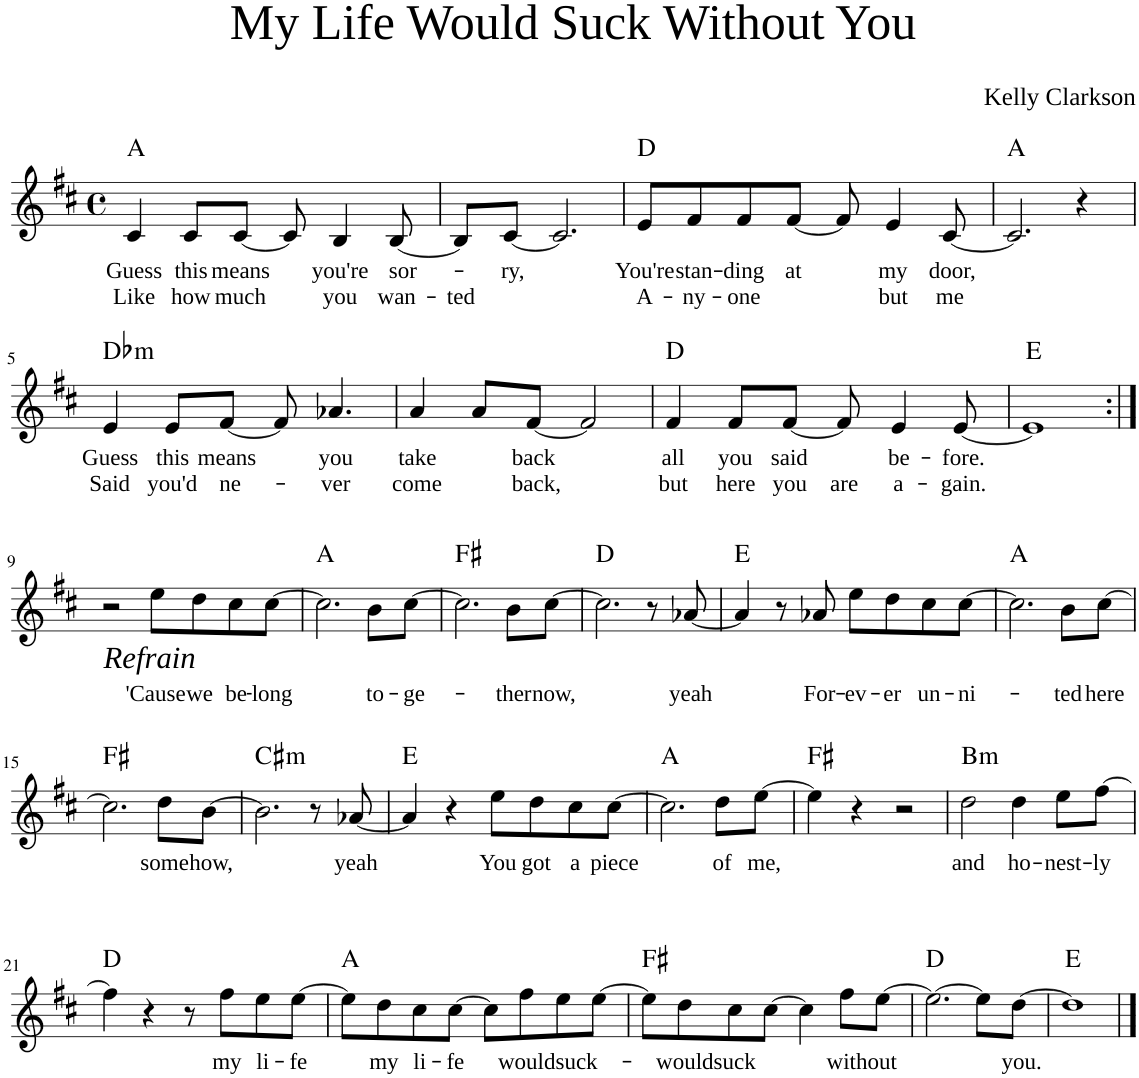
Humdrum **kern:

**kern	**text	**text	**harte
*part1	*part1	*part1	*part1
*staff1	*staff1	*staff1	*
*I"Piano	*	*	*
*I'Pno	*	*	*
*clefG2	*	*	*
*k[f#c#]	*	*	*
*M4/4	*	*	*
*met(c)	*	*	*
=1	=1	=1	=1
!	!LO:LY:b	!LO:LY:b	!
4c#/	Guess	Like	A:maj
!	!LO:LY:b	!LO:LY:b	!
8c#/L	this	how	.
!	!LO:LY:b	!LO:LY:b	!
[8c#/J	means	much	.
8c#/]	.	.	.
!	!LO:LY:b	!LO:LY:b	!
4B/	you're	you	.
!	!LO:LY:b	!LO:LY:b	!
[8B/	sor-	wan-	.
=2	=2	=2	=2
!	!	!LO:LY:b	!
8B/L]	.	-ted	.
!	!LO:LY:b	!	!
[8c#/J	-ry,	.	.
2.c#/]	.	.	.
=3	=3	=3	=3
!	!LO:LY:b	!LO:LY:b	!
8e/L	You're	A-	D:maj
!	!LO:LY:b	!LO:LY:b	!
8f#/	stan-	-ny-	.
!	!LO:LY:b	!LO:LY:b	!
8f#/	-ding	-one	.
!	!LO:LY:b	!	!
[8f#/J	at	.	.
8f#/]	.	.	.
!	!LO:LY:b	!LO:LY:b	!
4e/	my	but	.
!	!LO:LY:b	!LO:LY:b	!
[8c#/	door,	me	.
=4	=4	=4	=4
2.c#/]	.	.	A:maj
4r	.	.	.
!!LO:LB:g=z
=5	=5	=5	=5
!	!LO:LY:b	!LO:LY:b	!LO:H:kt=m
4e/	Guess	Said	Db:min
!	!LO:LY:b	!LO:LY:b	!
8e/L	this	you'd	.
!	!LO:LY:b	!LO:LY:b	!
[8f#/J	means	ne-	.
8f#/]	.	.	.
!	!LO:LY:b	!LO:LY:b	!
4.a-X/	you	-ver	.
=6	=6	=6	=6
!	!LO:LY:b	!LO:LY:b	!
4a/	take	come	.
8a/L	.	.	.
!	!LO:LY:b	!LO:LY:b	!
[8f#/J	back	back,	.
2f#/]	.	.	.
=7	=7	=7	=7
!	!LO:LY:b	!LO:LY:b	!
4f#/	all	but	D:maj
!	!LO:LY:b	!LO:LY:b	!
8f#/L	you	here	.
!	!LO:LY:b	!LO:LY:b	!
[8f#/J	said	you	.
!	!	!LO:LY:b	!
8f#/]	.	are	.
!	!LO:LY:b	!LO:LY:b	!
4e/	be-	a-	.
!	!LO:LY:b	!LO:LY:b	!
[8e/	-fore.	-gain.	.
=8	=8	=8	=8
1e]	.	.	E:maj
!!LO:LB:g=z
=9:|!	=9:|!	=9:|!	=9:|!
!LO:TX:b:i:t=Refrain	!	!	!
2r	.	.	.
!	!LO:LY:b	!	!
8ee\L	'Cause	.	.
!	!LO:LY:b	!	!
8dd\	we	.	.
!	!LO:LY:b	!	!
8cc#\	be-	.	.
!	!LO:LY:b	!	!
[8cc#\J	-long	.	.
=10	=10	=10	=10
2.cc#\]	.	.	A:maj
!	!LO:LY:b	!	!
8b\L	to-	.	.
!	!LO:LY:b	!	!
[8cc#\J	-ge-	.	.
=11	=11	=11	=11
2.cc#\]	.	.	F#:maj
!	!LO:LY:b	!	!
8b\L	-ther	.	.
!	!LO:LY:b	!	!
[8cc#\J	now,	.	.
=12	=12	=12	=12
2.cc#\]	.	.	D:maj
8r	.	.	.
!	!LO:LY:b	!	!
[8a-X/	yeah	.	.
=13	=13	=13	=13
4a-/]	.	.	E:maj
8r	.	.	.
!	!LO:LY:b	!	!
8a-X/	For-	.	.
!	!LO:LY:b	!	!
8ee\L	-ev-	.	.
!	!LO:LY:b	!	!
8dd\	-er	.	.
!	!LO:LY:b	!	!
8cc#\	un-	.	.
!	!LO:LY:b	!	!
[8cc#\J	-ni-	.	.
=14	=14	=14	=14
2.cc#\]	.	.	A:maj
!	!LO:LY:b	!	!
8b\L	-ted	.	.
!	!LO:LY:b	!	!
[8cc#\J	here	.	.
!!LO:LB:g=z
=15	=15	=15	=15
2.cc#\]	.	.	F#:maj
!	!LO:LY:b	!	!
8dd\L	some-	.	.
!	!LO:LY:b	!	!
[8b\J	-how,	.	.
=16	=16	=16	=16
!	!	!	!LO:H:kt=m
2.b\]	.	.	C#:min
8r	.	.	.
!	!LO:LY:b	!	!
[8a-X/	yeah	.	.
=17	=17	=17	=17
4a-/]	.	.	E:maj
4r	.	.	.
!	!LO:LY:b	!	!
8ee\L	You	.	.
!	!LO:LY:b	!	!
8dd\	got	.	.
!	!LO:LY:b	!	!
8cc#\	a	.	.
!	!LO:LY:b	!	!
[8cc#\J	piece	.	.
=18	=18	=18	=18
2.cc#\]	.	.	A:maj
!	!LO:LY:b	!	!
8dd\L	of	.	.
!	!LO:LY:b	!	!
[8ee\J	me,	.	.
=19	=19	=19	=19
4ee\]	.	.	F#:maj
4r	.	.	.
2r	.	.	.
=20	=20	=20	=20
!	!LO:LY:b	!	!LO:H:kt=m
2dd\	and	.	B:min
!	!LO:LY:b	!	!
4dd\	ho-	.	.
!	!LO:LY:b	!	!
8ee\L	-nest-	.	.
!	!LO:LY:b	!	!
[8ff#\J	-ly	.	.
!!LO:LB:g=z
=21	=21	=21	=21
4ff#\]	.	.	D:maj
4r	.	.	.
8r	.	.	.
!	!LO:LY:b	!	!
8ff#\L	my	.	.
!	!LO:LY:b	!	!
8ee\	li-	.	.
!	!LO:LY:b	!	!
[8ee\J	-fe	.	.
=22	=22	=22	=22
8ee\L]	.	.	A:maj
!	!LO:LY:b	!	!
8dd\	my	.	.
!	!LO:LY:b	!	!
8cc#\	li-	.	.
!	!LO:LY:b	!	!
[8cc#\J	-fe	.	.
8cc#\L]	.	.	.
!	!LO:LY:b	!	!
8ff#\	would	.	.
!	!LO:LY:b	!	!
8ee\	suck-	.	.
[8ee\J	.	.	.
=23	=23	=23	=23
8ee\L]	.	.	F#:maj
!	!LO:LY:b	!	!
8dd\	-would	.	.
!	!LO:LY:b	!	!
8cc#\	suck	.	.
[8cc#\J	.	.	.
4cc#\]	.	.	.
!	!LO:LY:b	!	!
8ff#\L	with-	.	.
!	!LO:LY:b	!	!
[8ee\J	-out	.	.
=24	=24	=24	=24
2.ee\_	.	.	D:maj
8ee\L]	.	.	.
!	!LO:LY:b	!	!
[8dd\J	you.	.	.
=25	=25	=25	=25
1dd]	.	.	E:maj
==	==	==	==
*-	*-	*-	*-
